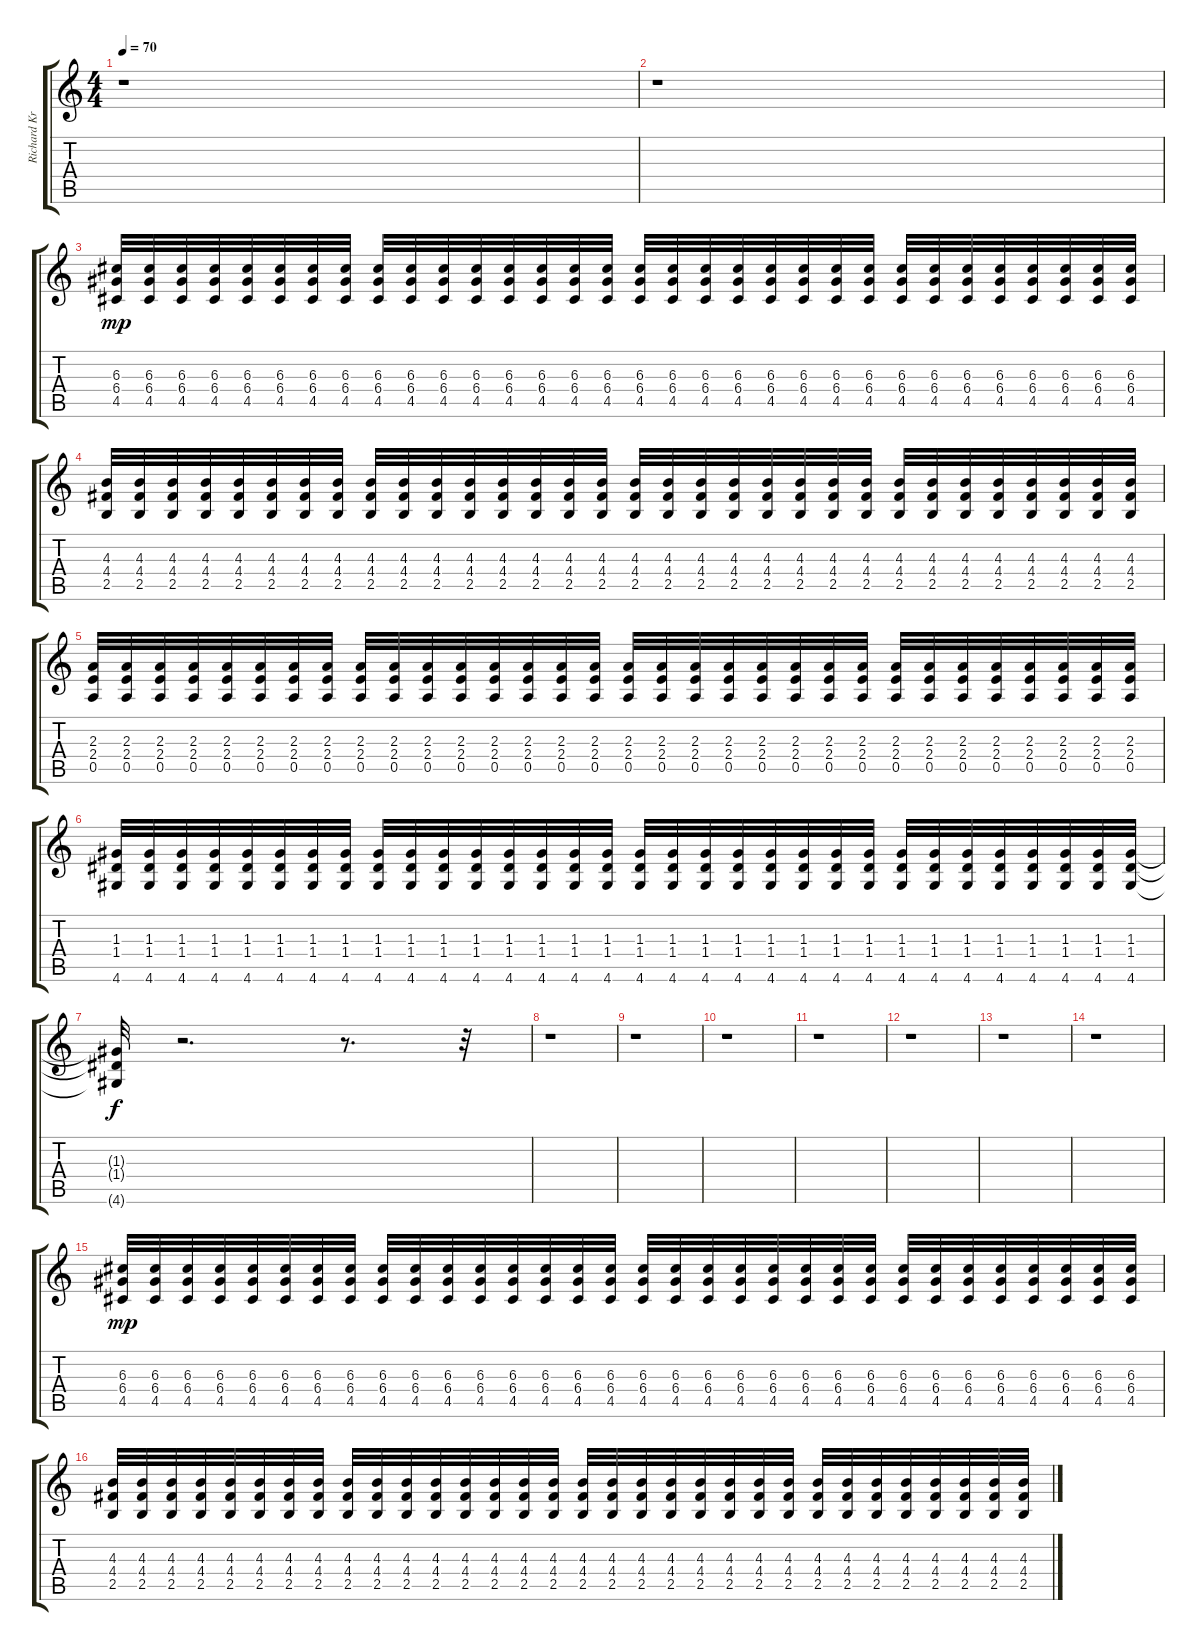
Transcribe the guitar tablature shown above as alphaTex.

\track ("Richard Kruspe" "Richard Kr") {instrument distortionguitar}
\staff {score tabs}
\tuning (E4 B3 G3 D3 A2 E2) {hide}
\ts (4 4)
\tempo 70
\clef g2
\ks c
r.1{dy mp} |
r.1 |
(6.3 6.4 4.5).32 (6.3 6.4 4.5).32 (6.3 6.4 4.5).32 (6.3 6.4 4.5).32 (6.3 6.4 4.5).32 (6.3 6.4 4.5).32 (6.3 6.4 4.5).32 (6.3 6.4 4.5).32 (6.3 6.4 4.5).32 (6.3 6.4 4.5).32 (6.3 6.4 4.5).32 (6.3 6.4 4.5).32 (6.3 6.4 4.5).32 (6.3 6.4 4.5).32 (6.3 6.4 4.5).32 (6.3 6.4 4.5).32 (6.3 6.4 4.5).32 (6.3 6.4 4.5).32 (6.3 6.4 4.5).32 (6.3 6.4 4.5).32 (6.3 6.4 4.5).32 (6.3 6.4 4.5).32 (6.3 6.4 4.5).32 (6.3 6.4 4.5).32 (6.3 6.4 4.5).32 (6.3 6.4 4.5).32 (6.3 6.4 4.5).32 (6.3 6.4 4.5).32 (6.3 6.4 4.5).32 (6.3 6.4 4.5).32 (6.3 6.4 4.5).32 (6.3 6.4 4.5).32 |
(4.3 4.4 2.5).32 (4.3 4.4 2.5).32 (4.3 4.4 2.5).32 (4.3 4.4 2.5).32 (4.3 4.4 2.5).32 (4.3 4.4 2.5).32 (4.3 4.4 2.5).32 (4.3 4.4 2.5).32 (4.3 4.4 2.5).32 (4.3 4.4 2.5).32 (4.3 4.4 2.5).32 (4.3 4.4 2.5).32 (4.3 4.4 2.5).32 (4.3 4.4 2.5).32 (4.3 4.4 2.5).32 (4.3 4.4 2.5).32 (4.3 4.4 2.5).32 (4.3 4.4 2.5).32 (4.3 4.4 2.5).32 (4.3 4.4 2.5).32 (4.3 4.4 2.5).32 (4.3 4.4 2.5).32 (4.3 4.4 2.5).32 (4.3 4.4 2.5).32 (4.3 4.4 2.5).32 (4.3 4.4 2.5).32 (4.3 4.4 2.5).32 (4.3 4.4 2.5).32 (4.3 4.4 2.5).32 (4.3 4.4 2.5).32 (4.3 4.4 2.5).32 (4.3 4.4 2.5).32 |
(2.3 2.4 0.5).32 (2.3 2.4 0.5).32 (2.3 2.4 0.5).32 (2.3 2.4 0.5).32 (2.3 2.4 0.5).32 (2.3 2.4 0.5).32 (2.3 2.4 0.5).32 (2.3 2.4 0.5).32 (2.3 2.4 0.5).32 (2.3 2.4 0.5).32 (2.3 2.4 0.5).32 (2.3 2.4 0.5).32 (2.3 2.4 0.5).32 (2.3 2.4 0.5).32 (2.3 2.4 0.5).32 (2.3 2.4 0.5).32 (2.3 2.4 0.5).32 (2.3 2.4 0.5).32 (2.3 2.4 0.5).32 (2.3 2.4 0.5).32 (2.3 2.4 0.5).32 (2.3 2.4 0.5).32 (2.3 2.4 0.5).32 (2.3 2.4 0.5).32 (2.3 2.4 0.5).32 (2.3 2.4 0.5).32 (2.3 2.4 0.5).32 (2.3 2.4 0.5).32 (2.3 2.4 0.5).32 (2.3 2.4 0.5).32 (2.3 2.4 0.5).32 (2.3 2.4 0.5).32 |
(1.3 1.4 4.6).32 (1.3 1.4 4.6).32 (1.3 1.4 4.6).32 (1.3 1.4 4.6).32 (1.3 1.4 4.6).32 (1.3 1.4 4.6).32 (1.3 1.4 4.6).32 (1.3 1.4 4.6).32 (1.3 1.4 4.6).32 (1.3 1.4 4.6).32 (1.3 1.4 4.6).32 (1.3 1.4 4.6).32 (1.3 1.4 4.6).32 (1.3 1.4 4.6).32 (1.3 1.4 4.6).32 (1.3 1.4 4.6).32 (1.3 1.4 4.6).32 (1.3 1.4 4.6).32 (1.3 1.4 4.6).32 (1.3 1.4 4.6).32 (1.3 1.4 4.6).32 (1.3 1.4 4.6).32 (1.3 1.4 4.6).32 (1.3 1.4 4.6).32 (1.3 1.4 4.6).32 (1.3 1.4 4.6).32 (1.3 1.4 4.6).32 (1.3 1.4 4.6).32 (1.3 1.4 4.6).32 (1.3 1.4 4.6).32 (1.3 1.4 4.6).32 (1.3 1.4 4.6).32 |
(1.3{t} 1.4{t} 4.6{t}).32{dy f} r.2{d} r.8{d} r.32 |
r.1 |
r.1 |
r.1 |
r.1 |
r.1 |
r.1 |
r.1 |
(6.3 6.4 4.5).32{dy mp} (6.3 6.4 4.5).32 (6.3 6.4 4.5).32 (6.3 6.4 4.5).32 (6.3 6.4 4.5).32 (6.3 6.4 4.5).32 (6.3 6.4 4.5).32 (6.3 6.4 4.5).32 (6.3 6.4 4.5).32 (6.3 6.4 4.5).32 (6.3 6.4 4.5).32 (6.3 6.4 4.5).32 (6.3 6.4 4.5).32 (6.3 6.4 4.5).32 (6.3 6.4 4.5).32 (6.3 6.4 4.5).32 (6.3 6.4 4.5).32 (6.3 6.4 4.5).32 (6.3 6.4 4.5).32 (6.3 6.4 4.5).32 (6.3 6.4 4.5).32 (6.3 6.4 4.5).32 (6.3 6.4 4.5).32 (6.3 6.4 4.5).32 (6.3 6.4 4.5).32 (6.3 6.4 4.5).32 (6.3 6.4 4.5).32 (6.3 6.4 4.5).32 (6.3 6.4 4.5).32 (6.3 6.4 4.5).32 (6.3 6.4 4.5).32 (6.3 6.4 4.5).32 |
(4.3 4.4 2.5).32 (4.3 4.4 2.5).32 (4.3 4.4 2.5).32 (4.3 4.4 2.5).32 (4.3 4.4 2.5).32 (4.3 4.4 2.5).32 (4.3 4.4 2.5).32 (4.3 4.4 2.5).32 (4.3 4.4 2.5).32 (4.3 4.4 2.5).32 (4.3 4.4 2.5).32 (4.3 4.4 2.5).32 (4.3 4.4 2.5).32 (4.3 4.4 2.5).32 (4.3 4.4 2.5).32 (4.3 4.4 2.5).32 (4.3 4.4 2.5).32 (4.3 4.4 2.5).32 (4.3 4.4 2.5).32 (4.3 4.4 2.5).32 (4.3 4.4 2.5).32 (4.3 4.4 2.5).32 (4.3 4.4 2.5).32 (4.3 4.4 2.5).32 (4.3 4.4 2.5).32 (4.3 4.4 2.5).32 (4.3 4.4 2.5).32 (4.3 4.4 2.5).32 (4.3 4.4 2.5).32 (4.3 4.4 2.5).32 (4.3 4.4 2.5).32 (4.3 4.4 2.5).32
